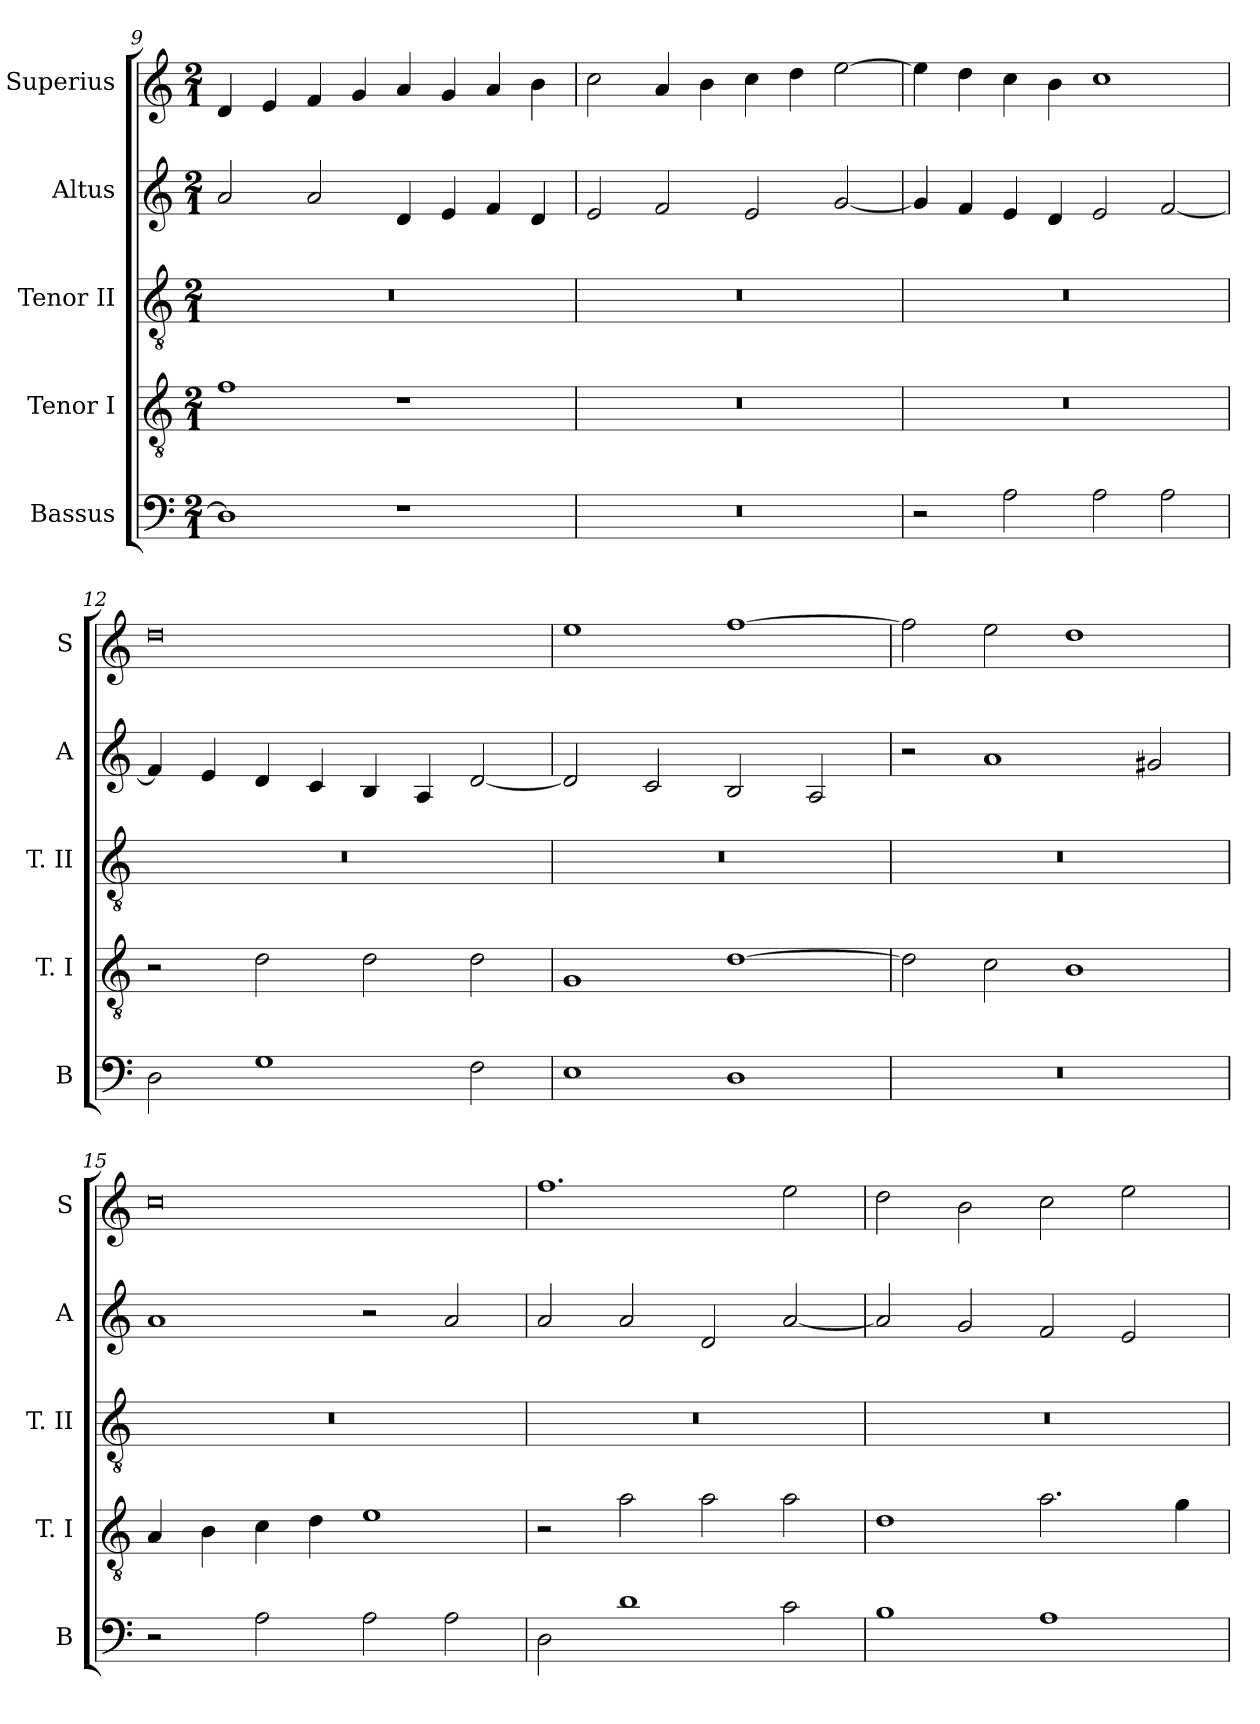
**kern	**kern	**kern	**kern	**kern
*part5	*part4	*part3	*part2	*part1
*staff5	*staff4	*staff3	*staff2	*staff1
*I"Bassus	*I"Tenor I	*I"Tenor II	*I"Altus	*I"Superius
*I'B	*I'T. I	*I'T. II	*I'A	*I'S
*clefF4	*clefGv2	*clefGv2	*clefG2	*clefG2
*k[]	*k[]	*k[]	*k[]	*k[]
*C:	*C:	*C:	*C:	*C:
*M2/1	*M2/1	*M2/1	*M2/1	*M2/1
=9	=9	=9	=9	=9
1D]	1f	0r	2a	4d
.	.	.	.	4e
.	.	.	2a	4f
.	.	.	.	4g
1r	1r	.	4d	4a
.	.	.	4e	4g
.	.	.	4f	4a
.	.	.	4d	4b
=10	=10	=10	=10	=10
0r	0r	0r	2e	2cc
.	.	.	2f	4a
.	.	.	.	4b
.	.	.	2e	4cc
.	.	.	.	4dd
.	.	.	[2g	[2ee
=11	=11	=11	=11	=11
2r	0r	0r	4g]	4ee]
.	.	.	4f	4dd
2A	.	.	4e	4cc
.	.	.	4d	4b
2A	.	.	2e	1cc
2A	.	.	[2f	.
=12	=12	=12	=12	=12
2D	2r	0r	4f]	0dd
.	.	.	4e	.
1G	2d	.	4d	.
.	.	.	4c	.
.	2d	.	4B	.
.	.	.	4A	.
2F	2d	.	[2d	.
=13	=13	=13	=13	=13
1E	1G	0r	2d]	1ee
.	.	.	2c	.
1D	[1d	.	2B	[1ff
.	.	.	2A	.
=14	=14	=14	=14	=14
0r	2d]	0r	2r	2ff]
.	2c	.	1a	2ee
.	1B	.	.	1dd
.	.	.	2g#X	.
=15	=15	=15	=15	=15
2r	4A	0r	1a	0cc
.	4B	.	.	.
2A	4c	.	.	.
.	4d	.	.	.
2A	1e	.	2r	.
2A	.	.	2a	.
=16	=16	=16	=16	=16
2D	2r	0r	2a	1.ff
1d	2a	.	2a	.
.	2a	.	2d	.
2c	2a	.	[2a	2ee
=17	=17	=17	=17	=17
1B	1d	0r	2a]	2dd
.	.	.	2g	2b
1A	2.a	.	2f	2cc
.	.	.	2e	2ee
.	4g	.	.	.
=	=	=	=	=
*-	*-	*-	*-	*-
